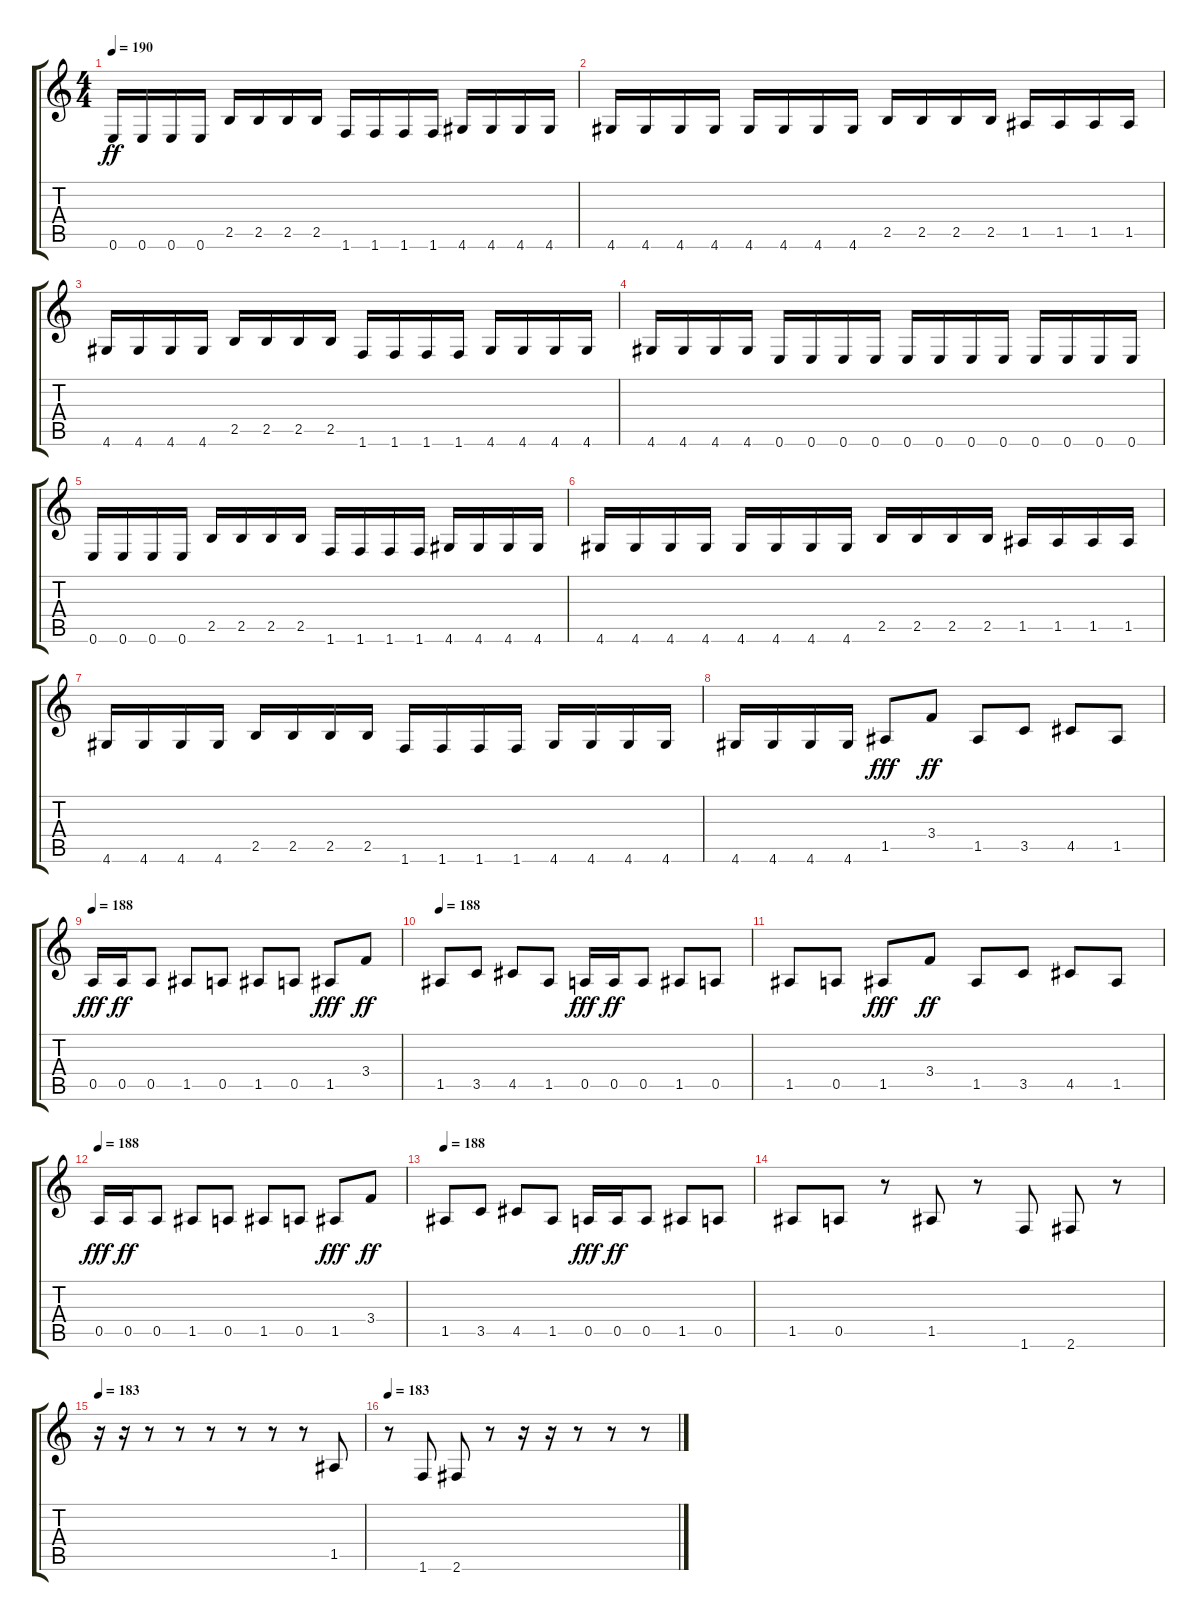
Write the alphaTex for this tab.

\track "" {instrument distortionguitar}
\staff {score tabs}
\tuning (E4 B3 G3 D3 A2 E2) {hide}
\ts (4 4)
\tempo 190
\clef g2
\ks c
0.6.16{dy ff} 0.6.16 0.6.16 0.6.16 2.5.16 2.5.16 2.5.16 2.5.16 1.6.16 1.6.16 1.6.16 1.6.16 4.6.16 4.6.16 4.6.16 4.6.16 |
4.6.16 4.6.16 4.6.16 4.6.16 4.6.16 4.6.16 4.6.16 4.6.16 2.5.16 2.5.16 2.5.16 2.5.16 1.5.16 1.5.16 1.5.16 1.5.16 |
4.6.16 4.6.16 4.6.16 4.6.16 2.5.16 2.5.16 2.5.16 2.5.16 1.6.16 1.6.16 1.6.16 1.6.16 4.6.16 4.6.16 4.6.16 4.6.16 |
4.6.16 4.6.16 4.6.16 4.6.16 0.6.16 0.6.16 0.6.16 0.6.16 0.6.16 0.6.16 0.6.16 0.6.16 0.6.16 0.6.16 0.6.16 0.6.16 |
0.6.16 0.6.16 0.6.16 0.6.16 2.5.16 2.5.16 2.5.16 2.5.16 1.6.16 1.6.16 1.6.16 1.6.16 4.6.16 4.6.16 4.6.16 4.6.16 |
4.6.16 4.6.16 4.6.16 4.6.16 4.6.16 4.6.16 4.6.16 4.6.16 2.5.16 2.5.16 2.5.16 2.5.16 1.5.16 1.5.16 1.5.16 1.5.16 |
4.6.16 4.6.16 4.6.16 4.6.16 2.5.16 2.5.16 2.5.16 2.5.16 1.6.16 1.6.16 1.6.16 1.6.16 4.6.16 4.6.16 4.6.16 4.6.16 |
4.6.16 4.6.16 4.6.16 4.6.16 1.5.8{dy fff} 3.4.8{dy ff} 1.5.8 3.5.8 4.5.8 1.5.8 |
\tempo 188
0.5.16{dy fff} 0.5.16{dy ff} 0.5.8 1.5.8 0.5.8 1.5.8 0.5.8 1.5.8{dy fff} 3.4.8{dy ff} |
\tempo 188
1.5.8 3.5.8 4.5.8 1.5.8 0.5.16{dy fff} 0.5.16{dy ff} 0.5.8 1.5.8 0.5.8 |
1.5.8 0.5.8 1.5.8{dy fff} 3.4.8{dy ff} 1.5.8 3.5.8 4.5.8 1.5.8 |
\tempo 188
0.5.16{dy fff} 0.5.16{dy ff} 0.5.8 1.5.8 0.5.8 1.5.8 0.5.8 1.5.8{dy fff} 3.4.8{dy ff} |
\tempo 188
1.5.8 3.5.8 4.5.8 1.5.8 0.5.16{dy fff} 0.5.16{dy ff} 0.5.8 1.5.8 0.5.8 |
1.5.8 0.5.8 r.8 1.5.8 r.8 1.6.8 2.6.8 r.8 |
\tempo 183
r.16 r.16 r.8 r.8 r.8 r.8 r.8 r.8 1.5.8 |
\tempo 183
r.8 1.6.8 2.6.8 r.8 r.16 r.16 r.8 r.8 r.8
